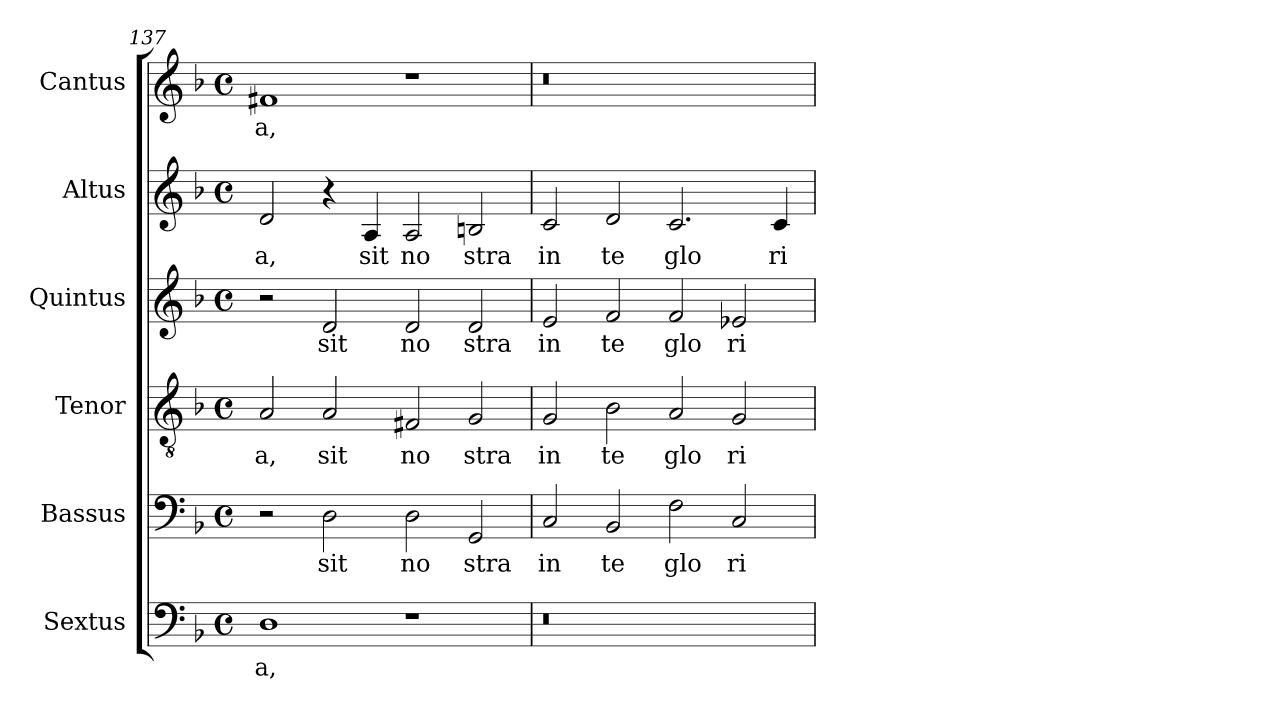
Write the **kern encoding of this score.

**kern	**text	**kern	**text	**kern	**text	**kern	**text	**kern	**text	**kern	**text
*part6	*part6	*part5	*part5	*part4	*part4	*part3	*part3	*part2	*part2	*part1	*part1
*staff6	*staff6	*staff5	*staff5	*staff4	*staff4	*staff3	*staff3	*staff2	*staff2	*staff1	*staff1
*I"Sextus	*	*I"Bassus	*	*I"Tenor	*	*I"Quintus	*	*I"Altus	*	*I"Cantus	*
*I'Sextus	*	*I'Bassus	*	*I'Tenor	*	*I'Quintus	*	*I'Altus	*	*I'Cantus	*
*clefF4	*	*clefF4	*	*clefGv2	*	*clefG2	*	*clefG2	*	*clefG2	*
*k[b-]	*	*k[b-]	*	*k[b-]	*	*k[b-]	*	*k[b-]	*	*k[b-]	*
*F:	*	*F:	*	*F:	*	*F:	*	*F:	*	*F:	*
*M4/4	*	*M4/4	*	*M4/4	*	*M4/4	*	*M4/4	*	*M4/4	*
*met(c)	*	*met(c)	*	*met(c)	*	*met(c)	*	*met(c)	*	*met(c)	*
=137	=137	=137	=137	=137	=137	=137	=137	=137	=137	=137	=137
!	!LO:LY:b:cj	!	!	!	!LO:LY:b:cj	!	!	!	!LO:LY:b:cj	!	!LO:LY:b:cj
1D	-a,	2r	.	2A/	a,	2r	.	2d/	-a,	1f#X	a,
!	!	!	!LO:LY:b:cj	!	!LO:LY:b:cj	!	!LO:LY:b:cj	!	!	!	!
.	.	2D\	sit	2A/	sit	2d/	sit	4r	.	.	.
!	!	!	!	!	!	!	!	!	!LO:LY:b:cj	!	!
.	.	.	.	.	.	.	.	4A/	sit	.	.
!	!	!	!LO:LY:b:cj	!	!LO:LY:b:cj	!	!LO:LY:b:cj	!	!LO:LY:b:cj	!	!
1r	.	2D\	no	2F#X/	no	2d/	no	2A/	no	1r	.
!	!	!	!LO:LY:b:cj	!	!LO:LY:b:cj	!	!LO:LY:b:cj	!	!LO:LY:b:cj	!	!
.	.	2GG/	stra	2G/	stra	2d/	stra	2Bn/	stra	.	.
!!LO:LB:g=z
=138	=138	=138	=138	=138	=138	=138	=138	=138	=138	=138	=138
!	!	!	!LO:LY:b:cj	!	!LO:LY:b:cj	!	!LO:LY:b:cj	!	!LO:LY:b:cj	!	!
0r	.	2C/	in	2G/	in	2e/	in	2c/	in	0r	.
!	!	!	!LO:LY:b:cj	!	!LO:LY:b:cj	!	!LO:LY:b:cj	!	!LO:LY:b:cj	!	!
.	.	2BB-/	te	2B-\	te	2f/	te	2d/	te	.	.
!	!	!	!LO:LY:b:cj	!	!LO:LY:b:cj	!	!LO:LY:b:cj	!	!LO:LY:b:cj	!	!
.	.	2F\	glo	2A/	glo	2f/	glo	2.c/	glo	.	.
!	!	!	!LO:LY:b:cj	!	!LO:LY:b:cj	!	!LO:LY:b:cj	!	!	!	!
.	.	2C/	ri	2G/	ri	2e-X/	ri	.	.	.	.
!	!	!	!	!	!	!	!	!	!LO:LY:b:cj	!	!
.	.	.	.	.	.	.	.	4c/	ri	.	.
=	=	=	=	=	=	=	=	=	=	=	=
*-	*-	*-	*-	*-	*-	*-	*-	*-	*-	*-	*-
